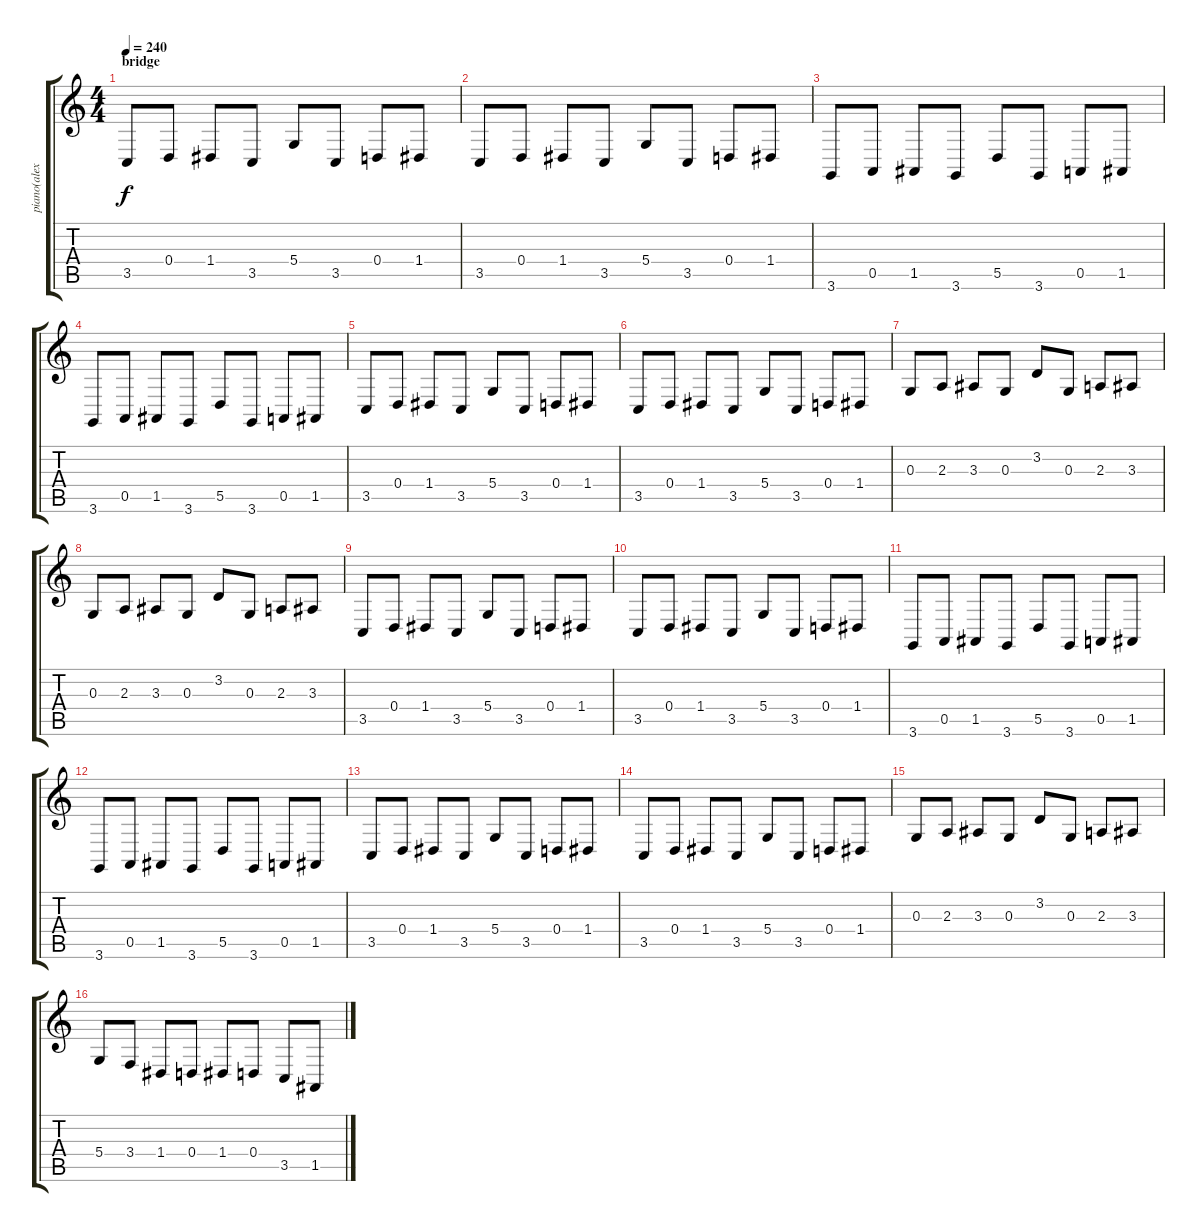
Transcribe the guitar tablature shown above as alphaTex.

\track ("piano(alex stariopoli)" "piano(alex") {instrument acousticgrandpiano}
\staff {score tabs}
\tuning (E4 B3 G3 D3 A2 E2) {hide}
\ts (4 4)
\section ("" "bridge")
\tempo 240
\clef g2
\ks c
3.5.8{dy f} 0.4.8 1.4.8 3.5.8 5.4.8 3.5.8 0.4.8 1.4.8 |
3.5.8 0.4.8 1.4.8 3.5.8 5.4.8 3.5.8 0.4.8 1.4.8 |
3.6.8 0.5.8 1.5.8 3.6.8 5.5.8 3.6.8 0.5.8 1.5.8 |
3.6.8 0.5.8 1.5.8 3.6.8 5.5.8 3.6.8 0.5.8 1.5.8 |
3.5.8 0.4.8 1.4.8 3.5.8 5.4.8 3.5.8 0.4.8 1.4.8 |
3.5.8 0.4.8 1.4.8 3.5.8 5.4.8 3.5.8 0.4.8 1.4.8 |
0.3.8 2.3.8 3.3.8 0.3.8 3.2.8 0.3.8 2.3.8 3.3.8 |
0.3.8 2.3.8 3.3.8 0.3.8 3.2.8 0.3.8 2.3.8 3.3.8 |
3.5.8 0.4.8 1.4.8 3.5.8 5.4.8 3.5.8 0.4.8 1.4.8 |
3.5.8 0.4.8 1.4.8 3.5.8 5.4.8 3.5.8 0.4.8 1.4.8 |
3.6.8 0.5.8 1.5.8 3.6.8 5.5.8 3.6.8 0.5.8 1.5.8 |
3.6.8 0.5.8 1.5.8 3.6.8 5.5.8 3.6.8 0.5.8 1.5.8 |
3.5.8 0.4.8 1.4.8 3.5.8 5.4.8 3.5.8 0.4.8 1.4.8 |
3.5.8 0.4.8 1.4.8 3.5.8 5.4.8 3.5.8 0.4.8 1.4.8 |
0.3.8 2.3.8 3.3.8 0.3.8 3.2.8 0.3.8 2.3.8 3.3.8 |
5.4.8 3.4.8 1.4.8 0.4.8 1.4.8 0.4.8 3.5.8 1.5.8
